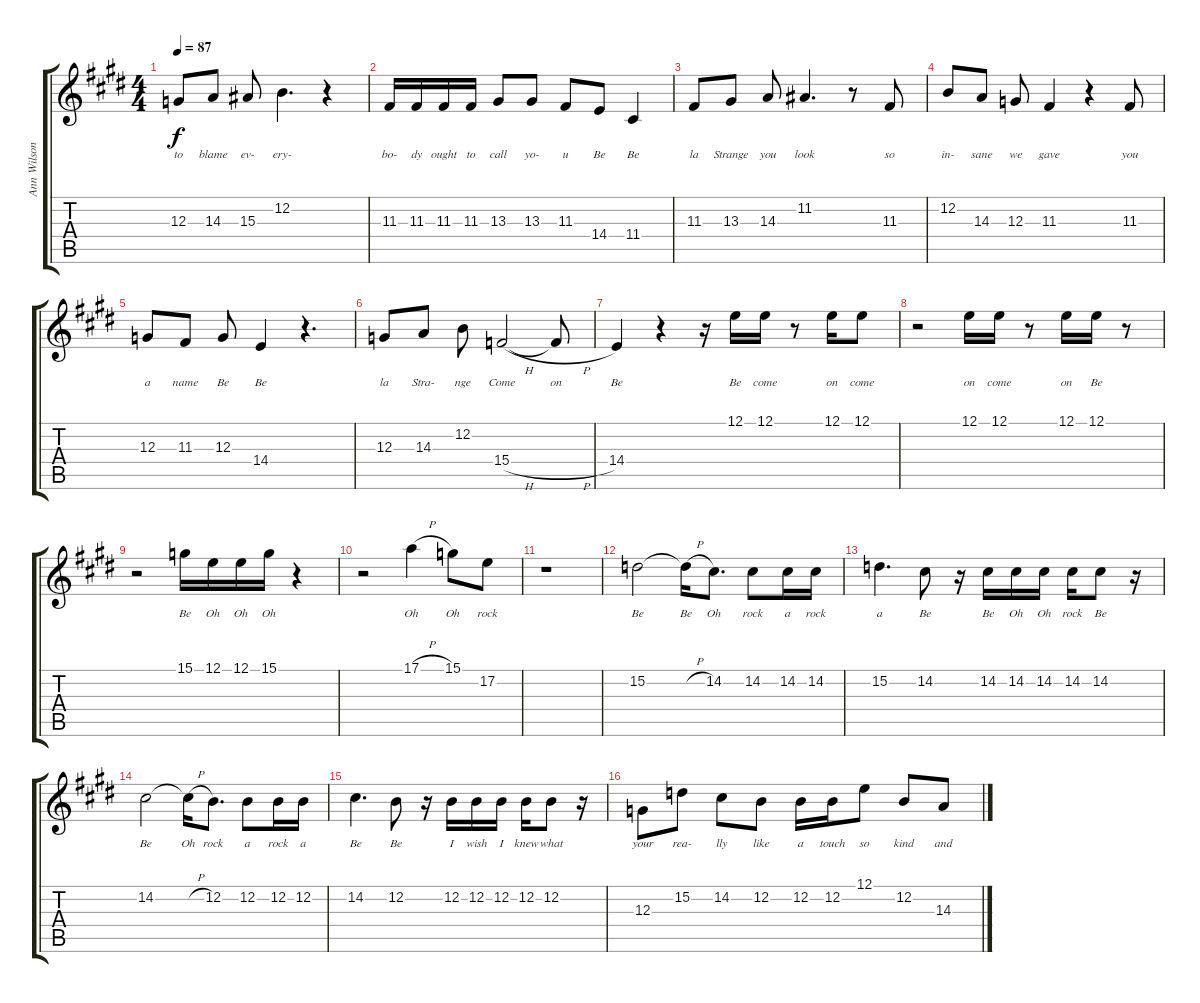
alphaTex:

\track ("Ann Wilson Vocals" "Ann Wilson") {instrument piccolo}
\staff {score tabs}
\tuning (E4 B3 G3 D3 A2 E2) {hide}
\ts (4 4)
\tempo 87
\clef g2
\ks e
12.3.8{lyrics (0 "to") lyrics (1 "") lyrics (2 "") lyrics (3 "") lyrics (4 "") dy f} 14.3.8{lyrics (0 "blame") lyrics (1 "") lyrics (2 "") lyrics (3 "") lyrics (4 "")} 15.3.8{lyrics (0 "ev-") lyrics (1 "") lyrics (2 "") lyrics (3 "") lyrics (4 "")} 12.2.4{d lyrics (0 "ery-") lyrics (1 "") lyrics (2 "") lyrics (3 "") lyrics (4 "")} r.4 |
11.3.16{lyrics (0 "bo-") lyrics (1 "") lyrics (2 "") lyrics (3 "") lyrics (4 "")} 11.3.16{lyrics (0 "dy") lyrics (1 "") lyrics (2 "") lyrics (3 "") lyrics (4 "")} 11.3.16{lyrics (0 "ought") lyrics (1 "") lyrics (2 "") lyrics (3 "") lyrics (4 "")} 11.3.16{lyrics (0 "to") lyrics (1 "") lyrics (2 "") lyrics (3 "") lyrics (4 "")} 13.3.8{lyrics (0 "call") lyrics (1 "") lyrics (2 "") lyrics (3 "") lyrics (4 "")} 13.3.8{lyrics (0 "yo-") lyrics (1 "") lyrics (2 "") lyrics (3 "") lyrics (4 "")} 11.3.8{lyrics (0 "u") lyrics (1 "") lyrics (2 "") lyrics (3 "") lyrics (4 "")} 14.4.8{lyrics (0 "Be") lyrics (1 "") lyrics (2 "") lyrics (3 "") lyrics (4 "")} 11.4.4{lyrics (0 "Be") lyrics (1 "") lyrics (2 "") lyrics (3 "") lyrics (4 "")} |
11.3.8{lyrics (0 "la") lyrics (1 "") lyrics (2 "") lyrics (3 "") lyrics (4 "")} 13.3.8{lyrics (0 "Strange") lyrics (1 "") lyrics (2 "") lyrics (3 "") lyrics (4 "")} 14.3.8{lyrics (0 "you") lyrics (1 "") lyrics (2 "") lyrics (3 "") lyrics (4 "")} 11.2.4{d lyrics (0 "look") lyrics (1 "") lyrics (2 "") lyrics (3 "") lyrics (4 "")} r.8 11.3.8{lyrics (0 "so") lyrics (1 "") lyrics (2 "") lyrics (3 "") lyrics (4 "")} |
12.2.8{lyrics (0 "in-") lyrics (1 "") lyrics (2 "") lyrics (3 "") lyrics (4 "")} 14.3.8{lyrics (0 "sane") lyrics (1 "") lyrics (2 "") lyrics (3 "") lyrics (4 "")} 12.3.8{lyrics (0 "we") lyrics (1 "") lyrics (2 "") lyrics (3 "") lyrics (4 "")} 11.3.4{lyrics (0 "gave") lyrics (1 "") lyrics (2 "") lyrics (3 "") lyrics (4 "")} r.4 11.3.8{lyrics (0 "you") lyrics (1 "") lyrics (2 "") lyrics (3 "") lyrics (4 "")} |
12.3.8{lyrics (0 "a") lyrics (1 "") lyrics (2 "") lyrics (3 "") lyrics (4 "")} 11.3.8{lyrics (0 "name") lyrics (1 "") lyrics (2 "") lyrics (3 "") lyrics (4 "")} 12.3.8{lyrics (0 "Be") lyrics (1 "") lyrics (2 "") lyrics (3 "") lyrics (4 "")} 14.4.4{lyrics (0 "Be") lyrics (1 "") lyrics (2 "") lyrics (3 "") lyrics (4 "")} r.4{d} |
12.3.8{lyrics (0 "la") lyrics (1 "") lyrics (2 "") lyrics (3 "") lyrics (4 "")} 14.3.8{lyrics (0 "Stra-") lyrics (1 "") lyrics (2 "") lyrics (3 "") lyrics (4 "")} 12.2.8{lyrics (0 "nge") lyrics (1 "") lyrics (2 "") lyrics (3 "") lyrics (4 "")} 15.4{h}.2{lyrics (0 "Come") lyrics (1 "") lyrics (2 "") lyrics (3 "") lyrics (4 "")} 15.4{h t}.8{lyrics (0 "on") lyrics (1 "") lyrics (2 "") lyrics (3 "") lyrics (4 "")} |
14.4.4{lyrics (0 "Be") lyrics (1 "") lyrics (2 "") lyrics (3 "") lyrics (4 "")} r.4 r.16 12.1.16{lyrics (0 "Be") lyrics (1 "") lyrics (2 "") lyrics (3 "") lyrics (4 "")} 12.1.16{lyrics (0 "come") lyrics (1 "") lyrics (2 "") lyrics (3 "") lyrics (4 "")} r.8 12.1.16{lyrics (0 "on") lyrics (1 "") lyrics (2 "") lyrics (3 "") lyrics (4 "")} 12.1.8{lyrics (0 "come") lyrics (1 "") lyrics (2 "") lyrics (3 "") lyrics (4 "")} |
r.2 12.1.16{lyrics (0 "on") lyrics (1 "") lyrics (2 "") lyrics (3 "") lyrics (4 "")} 12.1.16{lyrics (0 "come") lyrics (1 "") lyrics (2 "") lyrics (3 "") lyrics (4 "")} r.8 12.1.16{lyrics (0 "on") lyrics (1 "") lyrics (2 "") lyrics (3 "") lyrics (4 "")} 12.1.16{lyrics (0 "Be") lyrics (1 "") lyrics (2 "") lyrics (3 "") lyrics (4 "")} r.8 |
r.2 15.1.16{lyrics (0 "Be") lyrics (1 "") lyrics (2 "") lyrics (3 "") lyrics (4 "")} 12.1.16{lyrics (0 "Oh") lyrics (1 "") lyrics (2 "") lyrics (3 "") lyrics (4 "")} 12.1.16{lyrics (0 "Oh") lyrics (1 "") lyrics (2 "") lyrics (3 "") lyrics (4 "")} 15.1.16{lyrics (0 "Oh") lyrics (1 "") lyrics (2 "") lyrics (3 "") lyrics (4 "")} r.4 |
r.2 17.1{h}.4{lyrics (0 "Oh") lyrics (1 "") lyrics (2 "") lyrics (3 "") lyrics (4 "")} 15.1.8{lyrics (0 "Oh") lyrics (1 "") lyrics (2 "") lyrics (3 "") lyrics (4 "")} 17.2.8{lyrics (0 "rock") lyrics (1 "") lyrics (2 "") lyrics (3 "") lyrics (4 "")} |
r.1 |
15.2.2{lyrics (0 "Be") lyrics (1 "") lyrics (2 "") lyrics (3 "") lyrics (4 "")} 15.2{h t}.16{lyrics (0 "Be") lyrics (1 "") lyrics (2 "") lyrics (3 "") lyrics (4 "")} 14.2.8{d lyrics (0 "Oh") lyrics (1 "") lyrics (2 "") lyrics (3 "") lyrics (4 "")} 14.2.8{lyrics (0 "rock") lyrics (1 "") lyrics (2 "") lyrics (3 "") lyrics (4 "")} 14.2.16{lyrics (0 "a") lyrics (1 "") lyrics (2 "") lyrics (3 "") lyrics (4 "")} 14.2.16{lyrics (0 "rock") lyrics (1 "") lyrics (2 "") lyrics (3 "") lyrics (4 "")} |
15.2.4{d lyrics (0 "a") lyrics (1 "") lyrics (2 "") lyrics (3 "") lyrics (4 "")} 14.2.8{lyrics (0 "Be") lyrics (1 "") lyrics (2 "") lyrics (3 "") lyrics (4 "")} r.16 14.2.16{lyrics (0 "Be") lyrics (1 "") lyrics (2 "") lyrics (3 "") lyrics (4 "")} 14.2.16{lyrics (0 "Oh") lyrics (1 "") lyrics (2 "") lyrics (3 "") lyrics (4 "")} 14.2.16{lyrics (0 "Oh") lyrics (1 "") lyrics (2 "") lyrics (3 "") lyrics (4 "")} 14.2.16{lyrics (0 "rock") lyrics (1 "") lyrics (2 "") lyrics (3 "") lyrics (4 "")} 14.2.8{lyrics (0 "Be") lyrics (1 "") lyrics (2 "") lyrics (3 "") lyrics (4 "")} r.16 |
14.2.2{lyrics (0 "Be") lyrics (1 "") lyrics (2 "") lyrics (3 "") lyrics (4 "")} 14.2{h t}.16{lyrics (0 "Oh") lyrics (1 "") lyrics (2 "") lyrics (3 "") lyrics (4 "")} 12.2.8{d lyrics (0 "rock") lyrics (1 "") lyrics (2 "") lyrics (3 "") lyrics (4 "")} 12.2.8{lyrics (0 "a") lyrics (1 "") lyrics (2 "") lyrics (3 "") lyrics (4 "")} 12.2.16{lyrics (0 "rock") lyrics (1 "") lyrics (2 "") lyrics (3 "") lyrics (4 "")} 12.2.16{lyrics (0 "a") lyrics (1 "") lyrics (2 "") lyrics (3 "") lyrics (4 "")} |
14.2.4{d lyrics (0 "Be") lyrics (1 "") lyrics (2 "") lyrics (3 "") lyrics (4 "")} 12.2.8{lyrics (0 "Be") lyrics (1 "") lyrics (2 "") lyrics (3 "") lyrics (4 "")} r.16 12.2.16{lyrics (0 "I") lyrics (1 "") lyrics (2 "") lyrics (3 "") lyrics (4 "")} 12.2.16{lyrics (0 "wish") lyrics (1 "") lyrics (2 "") lyrics (3 "") lyrics (4 "")} 12.2.16{lyrics (0 "I") lyrics (1 "") lyrics (2 "") lyrics (3 "") lyrics (4 "")} 12.2.16{lyrics (0 "knew") lyrics (1 "") lyrics (2 "") lyrics (3 "") lyrics (4 "")} 12.2.8{lyrics (0 "what") lyrics (1 "") lyrics (2 "") lyrics (3 "") lyrics (4 "")} r.16 |
12.3.8{lyrics (0 "your") lyrics (1 "") lyrics (2 "") lyrics (3 "") lyrics (4 "")} 15.2.8{lyrics (0 "rea-") lyrics (1 "") lyrics (2 "") lyrics (3 "") lyrics (4 "")} 14.2.8{lyrics (0 "lly") lyrics (1 "") lyrics (2 "") lyrics (3 "") lyrics (4 "")} 12.2.8{lyrics (0 "like") lyrics (1 "") lyrics (2 "") lyrics (3 "") lyrics (4 "")} 12.2.16{lyrics (0 "a") lyrics (1 "") lyrics (2 "") lyrics (3 "") lyrics (4 "")} 12.2.16{lyrics (0 "touch") lyrics (1 "") lyrics (2 "") lyrics (3 "") lyrics (4 "")} 12.1.8{lyrics (0 "so") lyrics (1 "") lyrics (2 "") lyrics (3 "") lyrics (4 "")} 12.2.8{lyrics (0 "kind") lyrics (1 "") lyrics (2 "") lyrics (3 "") lyrics (4 "")} 14.3.8{lyrics (0 "and") lyrics (1 "") lyrics (2 "") lyrics (3 "") lyrics (4 "")}
